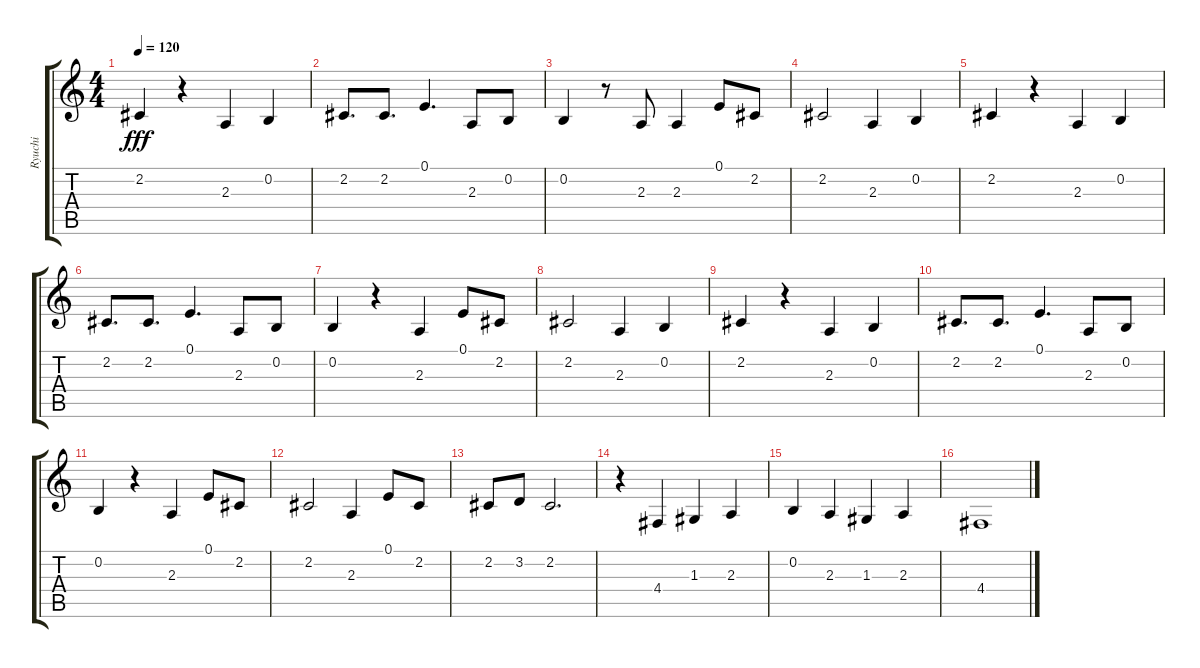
\track ("Ryuchi" "Ryuchi") {instrument pad1newage}
\staff {score tabs}
\tuning (E4 B3 G3 D3 A2 E2) {hide}
\ts (4 4)
\tempo 120
\clef g2
\ks c
2.2.4{dy fff} r.4 2.3.4 0.2.4 |
2.2.8{d} 2.2.8{d} 0.1.4{d} 2.3.8 0.2.8 |
0.2.4 r.8 2.3.8 2.3.4 0.1.8 2.2.8 |
2.2.2 2.3.4 0.2.4 |
2.2.4 r.4 2.3.4 0.2.4 |
2.2.8{d} 2.2.8{d} 0.1.4{d} 2.3.8 0.2.8 |
0.2.4 r.4 2.3.4 0.1.8 2.2.8 |
2.2.2 2.3.4 0.2.4 |
2.2.4 r.4 2.3.4 0.2.4 |
2.2.8{d} 2.2.8{d} 0.1.4{d} 2.3.8 0.2.8 |
0.2.4 r.4 2.3.4 0.1.8 2.2.8 |
2.2.2 2.3.4 0.1.8 2.2.8 |
2.2.8 3.2.8 2.2.2{d} |
r.4 4.4.4 1.3.4 2.3.4 |
0.2.4 2.3.4 1.3.4 2.3.4 |
4.4.1
